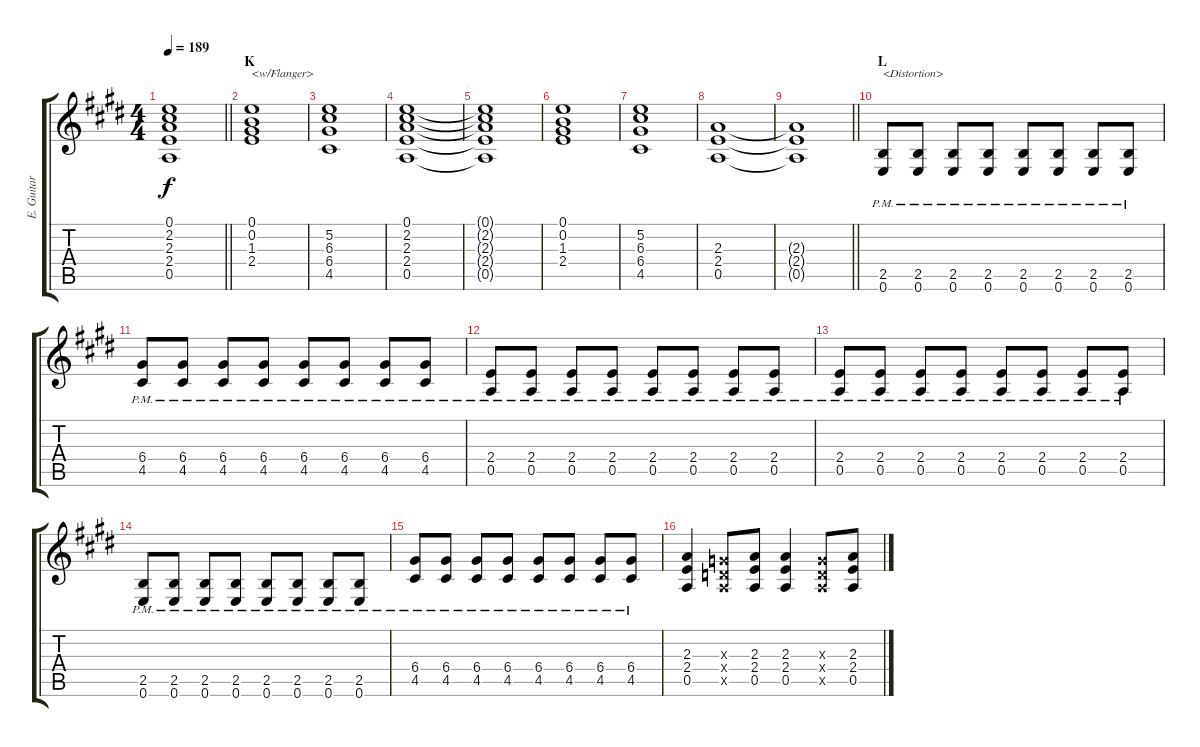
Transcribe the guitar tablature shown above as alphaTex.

\track ("E. Guitar II" "E. Guitar ") {instrument overdrivenguitar}
\staff {score tabs}
\tuning (E4 B3 G3 D3 A2 E2) {hide}
\ts (4 4)
\tempo 189
\clef g2
\barLineRight lightlight
\ks e
(0.1{t} 2.2{t} 2.3{t} 2.4{t} 0.5{t}).1{dy f} |
\section ("" "K")
(0.1 0.2 1.3 2.4).1{txt "<w/Flanger>" instrument overdrivenguitar} |
(5.2 6.3 6.4 4.5).1 |
(0.1 2.2 2.3 2.4 0.5).1 |
(0.1{t} 2.2{t} 2.3{t} 2.4{t} 0.5{t}).1 |
(0.1 0.2 1.3 2.4).1 |
(5.2 6.3 6.4 4.5).1 |
(2.3 2.4 0.5).1 |
\barLineRight lightlight
(2.3{t} 2.4{t} 0.5{t}).1 |
\section ("" "L")
(2.5{pm} 0.6{pm}).8{txt "<Distortion>"} (2.5{pm} 0.6{pm}).8 (2.5{pm} 0.6{pm}).8 (2.5{pm} 0.6{pm}).8 (2.5{pm} 0.6{pm}).8 (2.5{pm} 0.6{pm}).8 (2.5{pm} 0.6{pm}).8 (2.5{pm} 0.6{pm}).8 |
(6.4{pm} 4.5{pm}).8 (6.4{pm} 4.5{pm}).8 (6.4{pm} 4.5{pm}).8 (6.4{pm} 4.5{pm}).8 (6.4{pm} 4.5{pm}).8 (6.4{pm} 4.5{pm}).8 (6.4{pm} 4.5{pm}).8 (6.4{pm} 4.5{pm}).8 |
(2.4{pm} 0.5{pm}).8 (2.4{pm} 0.5{pm}).8 (2.4{pm} 0.5{pm}).8 (2.4{pm} 0.5{pm}).8 (2.4{pm} 0.5{pm}).8 (2.4{pm} 0.5{pm}).8 (2.4{pm} 0.5{pm}).8 (2.4{pm} 0.5{pm}).8 |
(2.4{pm} 0.5{pm}).8 (2.4{pm} 0.5{pm}).8 (2.4{pm} 0.5{pm}).8 (2.4{pm} 0.5{pm}).8 (2.4{pm} 0.5{pm}).8 (2.4{pm} 0.5{pm}).8 (2.4{pm} 0.5{pm}).8 (2.4{pm} 0.5{pm}).8 |
(2.5{pm} 0.6{pm}).8 (2.5{pm} 0.6{pm}).8 (2.5{pm} 0.6{pm}).8 (2.5{pm} 0.6{pm}).8 (2.5{pm} 0.6{pm}).8 (2.5{pm} 0.6{pm}).8 (2.5{pm} 0.6{pm}).8 (2.5{pm} 0.6{pm}).8 |
(6.4{pm} 4.5{pm}).8 (6.4{pm} 4.5{pm}).8 (6.4{pm} 4.5{pm}).8 (6.4{pm} 4.5{pm}).8 (6.4{pm} 4.5{pm}).8 (6.4{pm} 4.5{pm}).8 (6.4{pm} 4.5{pm}).8 (6.4{pm} 4.5{pm}).8 |
(2.3 2.4 0.5).4 (0.3{x} 0.4{x} 0.5{x}).8 (2.3 2.4 0.5).8 (2.3 2.4 0.5).4 (0.3{x} 0.4{x} 0.5{x}).8 (2.3 2.4 0.5).8
